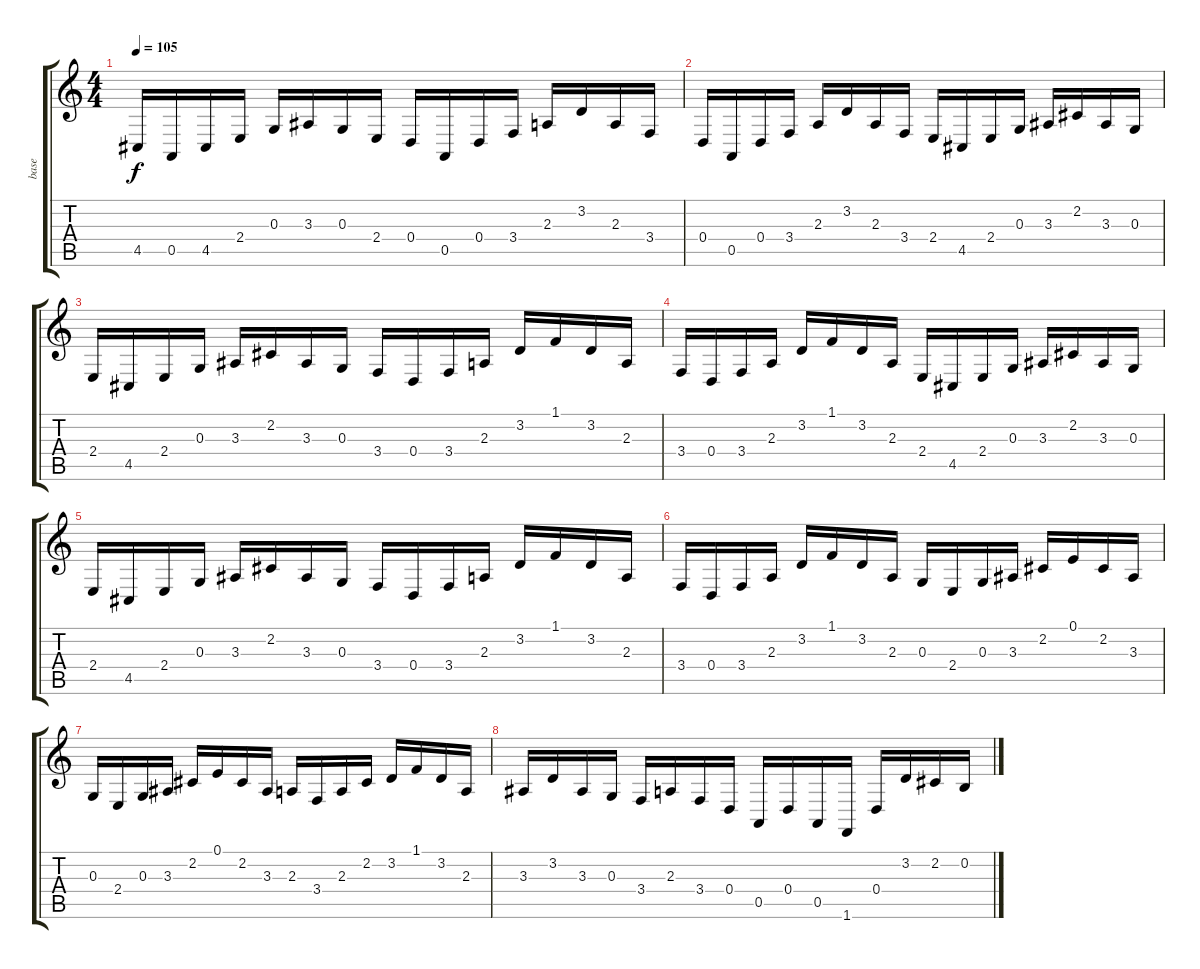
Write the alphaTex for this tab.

\track ("base" "base") {instrument synthstrings2}
\staff {score tabs}
\tuning (E4 B3 G3 D3 A2 E2) {hide}
\ts (4 4)
\tempo 105
\clef g2
\ks c
4.5.16{dy f} 0.5.16 4.5.16 2.4.16 0.3.16 3.3.16 0.3.16 2.4.16 0.4.16 0.5.16 0.4.16 3.4.16 2.3.16 3.2.16 2.3.16 3.4.16 |
0.4.16 0.5.16 0.4.16 3.4.16 2.3.16 3.2.16 2.3.16 3.4.16 2.4.16 4.5.16 2.4.16 0.3.16 3.3.16 2.2.16 3.3.16 0.3.16 |
2.4.16 4.5.16 2.4.16 0.3.16 3.3.16 2.2.16 3.3.16 0.3.16 3.4.16 0.4.16 3.4.16 2.3.16 3.2.16 1.1.16 3.2.16 2.3.16 |
3.4.16 0.4.16 3.4.16 2.3.16 3.2.16 1.1.16 3.2.16 2.3.16 2.4.16 4.5.16 2.4.16 0.3.16 3.3.16 2.2.16 3.3.16 0.3.16 |
2.4.16 4.5.16 2.4.16 0.3.16 3.3.16 2.2.16 3.3.16 0.3.16 3.4.16 0.4.16 3.4.16 2.3.16 3.2.16 1.1.16 3.2.16 2.3.16 |
3.4.16 0.4.16 3.4.16 2.3.16 3.2.16 1.1.16 3.2.16 2.3.16 0.3.16 2.4.16 0.3.16 3.3.16 2.2.16 0.1.16 2.2.16 3.3.16 |
0.3.16 2.4.16 0.3.16 3.3.16 2.2.16 0.1.16 2.2.16 3.3.16 2.3.16 3.4.16 2.3.16 2.2.16 3.2.16 1.1.16 3.2.16 2.3.16 |
3.3.16 3.2.16 3.3.16 0.3.16 3.4.16 2.3.16 3.4.16 0.4.16 0.5.16 0.4.16 0.5.16 1.6.16 0.4.16 3.2.16 2.2.16 0.2.16
